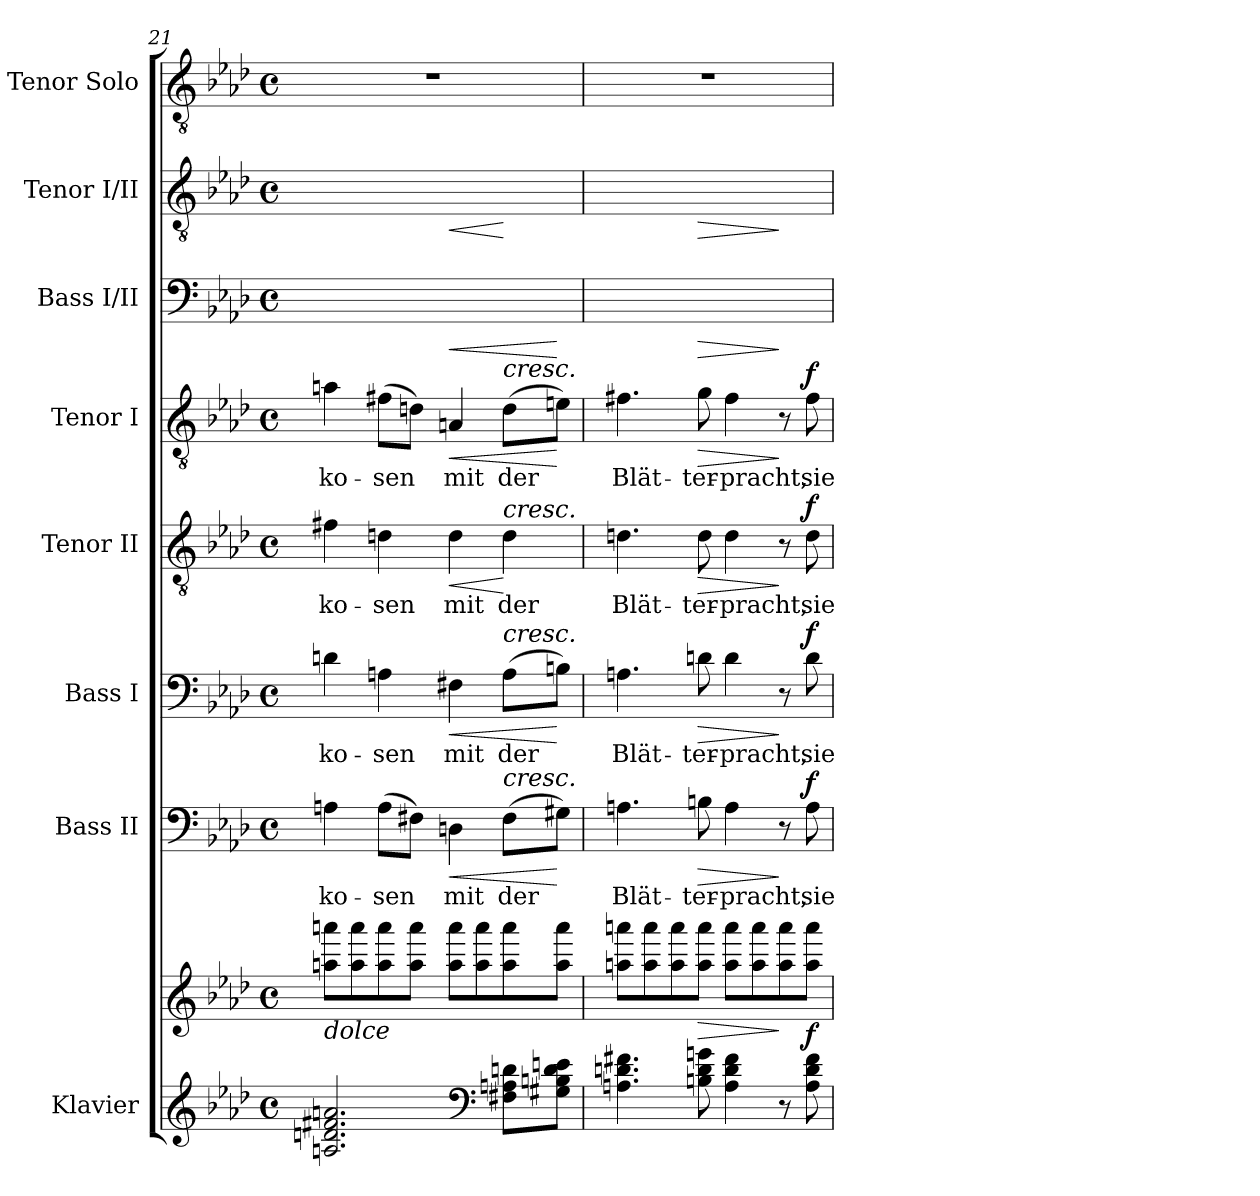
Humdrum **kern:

**kern	**kern	**dynam	**kern	**text	**dynam	**kern	**text	**dynam	**kern	**text	**dynam	**kern	**text	**dynam	**kern	**text	**dynam	**kern	**text	**dynam	**kern
*part8	*part8	*part8	*part7	*part7	*part7	*part6	*part6	*part6	*part5	*part5	*part5	*part4	*part4	*part4	*part3	*part3	*part3	*part2	*part2	*part2	*part1
*staff9	*staff8	*staff8/9	*staff7	*staff7	*staff7	*staff6	*staff6	*staff6	*staff5	*staff5	*staff5	*staff4	*staff4	*staff4	*staff3	*staff3	*staff3	*staff2	*staff2	*staff2	*staff1
*I"Klavier	*	*	*I"Bass II	*	*	*I"Bass I	*	*	*I"Tenor II	*	*	*I"Tenor I	*	*	*I"Bass I/II	*	*	*I"Tenor I/II	*	*	*I"Tenor Solo
*I'Klav.	*	*	*I'B.	*	*	*I'B.	*	*	*I'T.	*	*	*I'T.	*	*	*I'B.	*	*	*I'T.	*	*	*I'T. Solo
*clefG2	*clefG2	*	*clefF4	*	*	*clefF4	*	*	*clefGv2	*	*	*clefGv2	*	*	*clefF4	*	*	*clefGv2	*	*	*clefGv2
*	*	*	*	*	*	*	*	*	*ITrd7c12	*	*	*ITrd7c12	*	*	*	*	*	*ITrd7c12	*	*	*ITrd7c12
*k[b-e-a-d-]	*k[b-e-a-d-]	*	*k[b-e-a-d-]	*	*	*k[b-e-a-d-]	*	*	*k[b-e-a-d-]	*	*	*k[b-e-a-d-]	*	*	*k[b-e-a-d-]	*	*	*k[b-e-a-d-]	*	*	*k[b-e-a-d-]
*A-:	*A-:	*	*A-:	*	*	*A-:	*	*	*A-:	*	*	*A-:	*	*	*A-:	*	*	*A-:	*	*	*A-:
*M4/4	*M4/4	*	*M4/4	*	*	*M4/4	*	*	*M4/4	*	*	*M4/4	*	*	*M4/4	*	*	*M4/4	*	*	*M4/4
*met(c)	*met(c)	*	*met(c)	*	*	*met(c)	*	*	*met(c)	*	*	*met(c)	*	*	*met(c)	*	*	*met(c)	*	*	*met(c)
=21	=21	=21	=21	=21	=21	=21	=21	=21	=21	=21	=21	=21	=21	=21	=21	=21	=21	=21	=21	=21	=21
!	!	!	!	!LO:LY:b:color=#000000	!	!	!	!	!	!	!	!	!	!	!	!	!	!	!	!	!
!	!	!	!	!	!	!	!LO:LY:b:color=#000000	!	!	!	!	!	!	!	!	!	!	!	!	!	!
!	!	!	!	!	!	!	!	!	!	!LO:LY:b:color=#000000	!	!	!	!	!	!	!	!	!	!	!
!	!	!	!	!	!	!	!	!	!	!	!	!	!LO:LY:b:color=#000000	!	!	!	!	!	!	!	!
!	!	!	!	!	!	!	!	!	!	!	!	!	!	!	!	!LO:LY:b:color=#000000	!	!	!	!	!
*	*	*	*	*	*	*	*	*	*	*	*	*	*	*	*^	*	*	*	*	*	*
!	!LO:TX:b:i:t=dolce	!	!	!	!	!	!	!	!	!	!	!	!	!	!	!	!	!	!	!	!	!
!	!	!	!	!	!	!	!	!	!	!	!	!	!	!	!	!	!	!	!	!LO:LY:b:color=#000000	!	!
*	*	*	*	*	*	*	*	*	*	*	*	*	*	*	*	*	*	*	*^	*	*	*
2.Ani/ 2.dni 2.f#Xi 2.ani	8aani\ 8aaaniL	.	4Ani\	ko-	.	4dni\	ko-	.	4F#Xi\	ko-	.	4Ani\	ko-	.	4dni/yy	4Ani\yy	ko-	.	4Ani/yy	4F#Xi\yy	ko-	.	1r
.	8aai\ 8aaai	.	.	.	.	.	.	.	.	.	.	.	.	.	.	.	.	.	.	.	.	.	.
!	!	!	!	!LO:LY:b:color=#000000	!	!	!	!	!	!	!	!	!	!	!	!	!	!	!	!	!	!	!
!	!	!	!	!	!	!	!LO:LY:b:color=#000000	!	!	!	!	!	!	!	!	!	!	!	!	!	!	!	!
!	!	!	!	!	!	!	!	!	!	!LO:LY:b:color=#000000	!	!	!	!	!	!	!	!	!	!	!	!	!
!	!	!	!	!	!	!	!	!	!	!	!	!	!LO:LY:b:color=#000000	!	!	!	!	!	!	!	!	!	!
!	!	!	!	!	!	!	!	!	!	!	!	!	!	!	!	!	!LO:LY:b:color=#000000	!	!	!	!	!	!
!	!	!	!	!	!	!	!	!	!	!	!	!	!	!	!	!	!	!	!	!	!LO:LY:b:color=#000000	!	!
.	8aai\ 8aaai	.	(8Ai\L	-sen	.	4Ani\	-sen	.	4Dni\	-sen	.	(8F#Xi\L	-sen	.	4Ani/yy	(8Ai\Lyy	-sen	.	(8F#Xi\Lyy	4Dni\yy	-sen	.	.
.	8aai\ 8aaaiJ	.	8F#Xi\J)	.	.	.	.	.	.	.	.	8Dni\J)	.	.	.	8F#Xi\Jyy)	.	.	8Dni\Jyy)	.	.	.	.
!	!	!	!	!LO:LY:b:color=#000000	!LO:HP:b	!	!	!	!	!	!	!	!	!	!	!	!	!	!	!	!	!	!
!	!	!	!	!	!	!	!LO:LY:b:color=#000000	!LO:HP:b	!	!	!	!	!	!	!	!	!	!	!	!	!	!	!
!	!	!	!	!	!	!	!	!	!	!LO:LY:b:color=#000000	!LO:HP:b	!	!	!	!	!	!	!	!	!	!	!	!
!	!	!	!	!	!	!	!	!	!	!	!	!	!LO:LY:b:color=#000000	!LO:HP:b	!	!	!	!	!	!	!	!	!
!	!	!	!	!	!	!	!	!	!	!	!	!	!	!	!	!	!LO:LY:b:color=#000000	!LO:HP:b	!	!	!	!	!
!	!	!	!	!	!	!	!	!	!	!	!	!	!	!	!	!	!	!	!	!	!LO:LY:b:color=#000000	!LO:HP:b	!
.	8aai\ 8aaaiL	.	4Dni\	mit	<	4F#Xi\	mit	<	4Di\	mit	<	4AAni/	mit	<	4F#Xi/yy	4Dni\yy	mit	<	4AAni/yy	4Di\yy	mit	<	.
.	8aai\ 8aaai	.	.	.	.	.	.	.	.	.	.	.	.	.	.	.	.	.	.	.	.	.	.
*clefF4	*	*	*	*	*	*	*	*	*	*	*	*	*	*	*	*	*	*	*	*	*	*	*
!	!	!	!	!LO:LY:b:color=#000000	!	!	!	!	!	!	!	!	!	!	!	!	!	!	!	!	!	!	!
!	!	!	!	!	!	!	!LO:LY:b:color=#000000	!	!	!	!	!	!	!	!	!	!	!	!	!	!	!	!
!	!	!	!	!	!	!	!	!	!	!LO:LY:b:color=#000000	!	!	!	!	!	!	!	!	!	!	!	!	!
!	!	!	!	!	!	!	!	!	!	!	!	!	!LO:LY:b:color=#000000	!	!	!	!	!	!	!	!	!	!
!	!	!	!	!	!	!	!	!	!	!	!	!	!	!	!	!	!LO:LY:b:color=#000000	!	!	!	!	!	!
!	!	!	!	!	!	!	!	!	!	!	!	!LO:TX:a:i:t=cresc.	!	!	!	!	!	!	!	!	!	!	!
!	!	!	!	!	!	!	!	!	!LO:TX:a:i:t=cresc.	!	!	!	!	!	!	!	!	!	!	!	!	!	!
!	!	!	!	!	!	!LO:TX:a:i:t=cresc.	!	!	!	!	!	!	!	!	!	!	!	!	!	!	!	!	!
!	!	!	!LO:TX:a:i:t=cresc.	!	!	!	!	!	!	!	!	!	!	!	!	!	!	!	!	!	!	!	!
!	!	!	!	!	!	!	!	!	!	!	!	!	!	!	!	!	!	!	!	!	!LO:LY:b:color=#000000	!	!
8F#Xi\ 8Ani 8dniL	8aai\ 8aaai	.	(8F#i\L	der	.	(8Ai\L	der	.	4Di\	der	[	(8Di\L	der	.	(8Ai\Lyy	(8F#i\Lyy	der	.	(8Di\Lyy	4Di\yy	der	[	.
8G#Xi\ 8Bni 8di 8eniJ	8aai\ 8aaaiJ	.	8G#Xi\J)	.	[	8Bni\J)	.	[	.	.	.	8Eni\J)	.	[	8Bni\Jyy)	8G#Xi\Jyy)	.	[	8Eni\Jyy)	.	.	.	.
=22	=22	=22	=22	=22	=22	=22	=22	=22	=22	=22	=22	=22	=22	=22	=22	=22	=22	=22	=22	=22	=22	=22	=22
!	!	!	!	!LO:LY:b:color=#000000	!	!	!	!	!	!	!	!	!	!	!	!	!	!	!	!	!	!	!
!	!	!	!	!	!	!	!LO:LY:b:color=#000000	!	!	!	!	!	!	!	!	!	!	!	!	!	!	!	!
!	!	!	!	!	!	!	!	!	!	!LO:LY:b:color=#000000	!	!	!	!	!	!	!	!	!	!	!	!	!
!	!	!	!	!	!	!	!	!	!	!	!	!	!LO:LY:b:color=#000000	!	!	!	!	!	!	!	!	!	!
!	!	!	!	!	!	!	!	!	!	!	!	!	!	!	!	!	!LO:LY:b:color=#000000	!	!	!	!	!	!
!	!	!	!	!	!	!	!	!	!	!	!	!	!	!	!	!	!	!	!	!	!LO:LY:b:color=#000000	!	!
4.Ani\ 4.dni 4.f#Xi	8aani\ 8aaaniL	.	4.Ani\	Blät-	.	4.Ani\	Blät-	.	4.Dni\	Blät-	.	4.F#Xi\	Blät-	.	4.Ani/yy	4.Ai\yy	Blät-	.	4.F#Xi/yy	4.Dni\yy	Blät-	.	1r
.	8aai\ 8aaai	.	.	.	.	.	.	.	.	.	.	.	.	.	.	.	.	.	.	.	.	.	.
.	8aai\ 8aaai	.	.	.	.	.	.	.	.	.	.	.	.	.	.	.	.	.	.	.	.	.	.
!	!	!LO:HP:b	!	!	!	!	!	!	!	!	!	!	!	!	!	!	!	!	!	!	!	!	!
!	!	!	!	!LO:LY:b:color=#000000	!LO:HP:b	!	!	!	!	!	!	!	!	!	!	!	!	!	!	!	!	!	!
!	!	!	!	!	!	!	!LO:LY:b:color=#000000	!LO:HP:b	!	!	!	!	!	!	!	!	!	!	!	!	!	!	!
!	!	!	!	!	!	!	!	!	!	!LO:LY:b:color=#000000	!LO:HP:b	!	!	!	!	!	!	!	!	!	!	!	!
!	!	!	!	!	!	!	!	!	!	!	!	!	!LO:LY:b:color=#000000	!LO:HP:b	!	!	!	!	!	!	!	!	!
!	!	!	!	!	!	!	!	!	!	!	!	!	!	!	!	!	!LO:LY:b:color=#000000	!LO:HP:b	!	!	!	!	!
!	!	!	!	!	!	!	!	!	!	!	!	!	!	!	!	!	!	!	!	!	!LO:LY:b:color=#000000	!LO:HP:b	!
8Bni\ 8di 8gni	8aai\ 8aaaiJ	>	8Bni\	-ter-	>	8dni\	-ter-	>	8Di\	-ter-	>	8Gi\	-ter-	>	8dni\yy	8Bni\yy	-ter-	>	8Gi\yy	8Di\yy	-ter-	>	.
!	!	!	!	!LO:LY:b:color=#000000	!	!	!	!	!	!	!	!	!	!	!	!	!	!	!	!	!	!	!
!	!	!	!	!	!	!	!LO:LY:b:color=#000000	!	!	!	!	!	!	!	!	!	!	!	!	!	!	!	!
!	!	!	!	!	!	!	!	!	!	!LO:LY:b:color=#000000	!	!	!	!	!	!	!	!	!	!	!	!	!
!	!	!	!	!	!	!	!	!	!	!	!	!	!LO:LY:b:color=#000000	!	!	!	!	!	!	!	!	!	!
!	!	!	!	!	!	!	!	!	!	!	!	!	!	!	!	!	!LO:LY:b:color=#000000	!	!	!	!	!	!
!	!	!	!	!	!	!	!	!	!	!	!	!	!	!	!	!	!	!	!	!	!LO:LY:b:color=#000000	!	!
4Ai\ 4di 4f#i	8aai\ 8aaaiL	.	4Ai\	-pracht,	.	4di\	-pracht,	.	4Di\	-pracht,	.	4F#i\	-pracht,	.	4di/yy	4Ai\yy	-pracht,	.	4F#i/yy	4Di\yy	-pracht,	.	.
.	8aai\ 8aaai	.	.	.	.	.	.	.	.	.	.	.	.	.	.	.	.	.	.	.	.	.	.
8r	8aai\ 8aaai	]	8r	.	]	8r	.	]	8r	.	]	8r	.	]	8ryy	8ryy	.	]	8ryy	8ryy	.	]	.
!	!	!	!	!LO:LY:b:color=#000000	!	!	!	!	!	!	!	!	!	!	!	!	!	!	!	!	!	!	!
!	!	!	!	!	!	!	!LO:LY:b:color=#000000	!	!	!	!	!	!	!	!	!	!	!	!	!	!	!	!
!	!	!	!	!	!	!	!	!	!	!LO:LY:b:color=#000000	!	!	!	!	!	!	!	!	!	!	!	!	!
!	!	!	!	!	!	!	!	!	!	!	!	!	!LO:LY:b:color=#000000	!	!	!	!	!	!	!	!	!	!
!	!	!	!	!	!	!	!	!	!	!	!	!	!	!	!	!	!LO:LY:b:color=#000000	!	!	!	!	!	!
!	!	!	!	!	!	!	!	!	!	!	!	!	!	!	!	!	!	!	!	!	!LO:LY:b:color=#000000	!	!
8Ai\ 8di 8f#i	8aai\ 8aaaiJ	f	8Ai\	sie	f	8di\	sie	f	8Di\	sie	f	8F#i\	sie	f	8di\yy	8Ai\yy	sie	.	8F#i\yy	8Di\yy	sie	.	.
*	*	*	*	*	*	*	*	*	*	*	*	*	*	*	*v	*v	*	*	*	*	*	*	*
*	*	*	*	*	*	*	*	*	*	*	*	*	*	*	*	*	*	*v	*v	*	*	*
=	=	=	=	=	=	=	=	=	=	=	=	=	=	=	=	=	=	=	=	=	=
*-	*-	*-	*-	*-	*-	*-	*-	*-	*-	*-	*-	*-	*-	*-	*-	*-	*-	*-	*-	*-	*-
